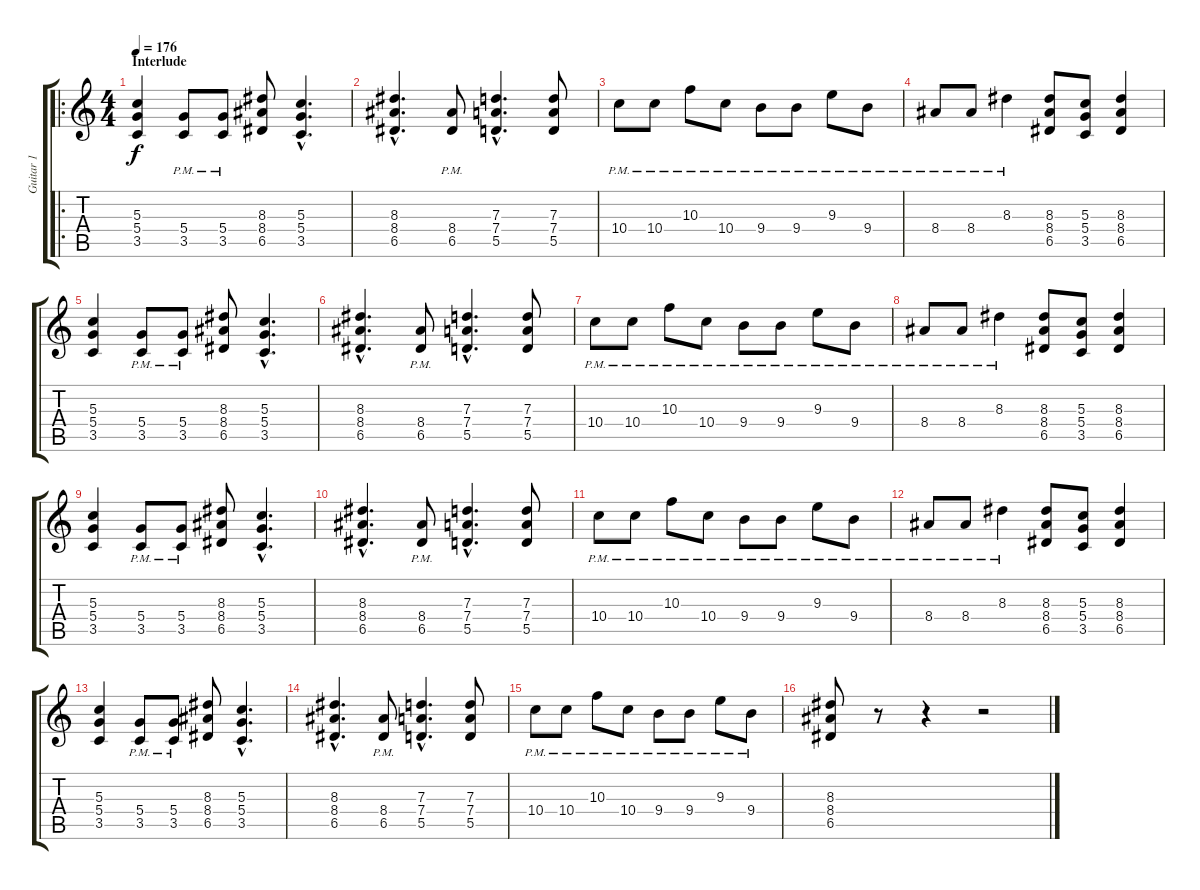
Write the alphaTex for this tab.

\track ("Guitar 1" "Guitar 1") {instrument distortionguitar}
\staff {score tabs}
\tuning (E4 B3 G3 D3 A2 E2) {hide}
\ro
\ts (4 4)
\section ("" "Interlude")
\tempo 176
\clef g2
\ks c
(5.3 5.4 3.5).4{dy f} (5.4{pm} 3.5{pm}).8 (5.4{pm} 3.5{pm}).8 (8.3 8.4 6.5).8 (5.3{hac} 5.4{hac} 3.5{hac}).4{d} |
(8.3{hac} 8.4{hac} 6.5{hac}).4{d} (8.4{pm} 6.5{pm}).8 (7.3{hac} 7.4{hac} 5.5{hac}).4{d} (7.3 7.4 5.5).8 |
10.4{pm}.8 10.4{pm}.8 10.3{pm}.8 10.4{pm}.8 9.4{pm}.8 9.4{pm}.8 9.3{pm}.8 9.4{pm}.8 |
8.4{pm}.8 8.4{pm}.8 8.3{pm}.4 (8.3 8.4 6.5).8 (5.3 5.4 3.5).8 (8.3 8.4 6.5).4 |
(5.3 5.4 3.5).4 (5.4{pm} 3.5{pm}).8 (5.4{pm} 3.5{pm}).8 (8.3 8.4 6.5).8 (5.3{hac} 5.4{hac} 3.5{hac}).4{d} |
(8.3{hac} 8.4{hac} 6.5{hac}).4{d} (8.4{pm} 6.5{pm}).8 (7.3{hac} 7.4{hac} 5.5{hac}).4{d} (7.3 7.4 5.5).8 |
10.4{pm}.8 10.4{pm}.8 10.3{pm}.8 10.4{pm}.8 9.4{pm}.8 9.4{pm}.8 9.3{pm}.8 9.4{pm}.8 |
8.4{pm}.8 8.4{pm}.8 8.3{pm}.4 (8.3 8.4 6.5).8 (5.3 5.4 3.5).8 (8.3 8.4 6.5).4 |
(5.3 5.4 3.5).4 (5.4{pm} 3.5{pm}).8 (5.4{pm} 3.5{pm}).8 (8.3 8.4 6.5).8 (5.3{hac} 5.4{hac} 3.5{hac}).4{d} |
(8.3{hac} 8.4{hac} 6.5{hac}).4{d} (8.4{pm} 6.5{pm}).8 (7.3{hac} 7.4{hac} 5.5{hac}).4{d} (7.3 7.4 5.5).8 |
10.4{pm}.8 10.4{pm}.8 10.3{pm}.8 10.4{pm}.8 9.4{pm}.8 9.4{pm}.8 9.3{pm}.8 9.4{pm}.8 |
8.4{pm}.8 8.4{pm}.8 8.3{pm}.4 (8.3 8.4 6.5).8 (5.3 5.4 3.5).8 (8.3 8.4 6.5).4 |
(5.3 5.4 3.5).4 (5.4{pm} 3.5{pm}).8 (5.4{pm} 3.5{pm}).8 (8.3 8.4 6.5).8 (5.3{hac} 5.4{hac} 3.5{hac}).4{d} |
(8.3{hac} 8.4{hac} 6.5{hac}).4{d} (8.4{pm} 6.5{pm}).8 (7.3{hac} 7.4{hac} 5.5{hac}).4{d} (7.3 7.4 5.5).8 |
10.4{pm}.8 10.4{pm}.8 10.3{pm}.8 10.4{pm}.8 9.4{pm}.8 9.4{pm}.8 9.3{pm}.8 9.4{pm}.8 |
(8.3 8.4 6.5).8 r.8 r.4 r.2
